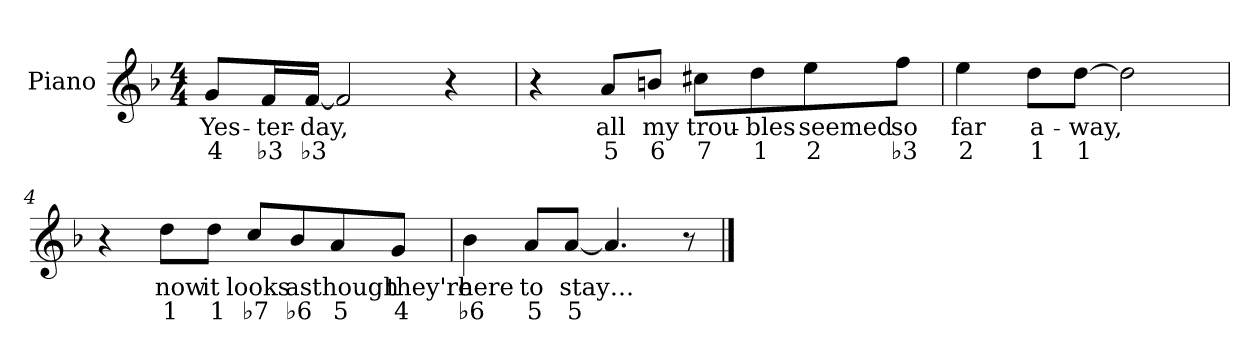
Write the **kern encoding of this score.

**kern	**text	**text
*part1	*part1	*part1
*staff1	*staff1	*staff1
*I"Piano	*	*
*I'Pno.	*	*
*clefG2	*	*
*k[b-]	*	*
*M4/4	*	*
*MM98	*	*
=1	=1	=1
!	!LO:LY:b	!LO:LY:b
8g/L	Yes-	4
!	!LO:LY:b	!LO:LY:b
16f/L	-ter-	♭3
!	!LO:LY:b	!LO:LY:b
[16f/JJ	-day,	♭3
2f/]	.	.
4r	.	.
=2	=2	=2
4r	.	.
!	!LO:LY:b	!LO:LY:b
8a/L	all	5
!	!LO:LY:b	!LO:LY:b
8bn/J	my	6
!	!LO:LY:b	!LO:LY:b
8cc#X\L	trou-	7
!	!LO:LY:b	!LO:LY:b
8dd\	-bles	1
!	!LO:LY:b	!LO:LY:b
8ee\	seemed	2
!	!LO:LY:b	!LO:LY:b
8ff\J	so	♭3
=3	=3	=3
!	!LO:LY:b	!LO:LY:b
4ee\	far	2
!	!LO:LY:b	!LO:LY:b
8dd\L	a-	1
!	!LO:LY:b	!LO:LY:b
[8dd\J	-way,	1
2dd\]	.	.
=4	=4	=4
4r	.	.
!	!LO:LY:b	!LO:LY:b
8dd\L	now	1
!	!LO:LY:b	!LO:LY:b
8dd\J	it	1
!	!LO:LY:b	!LO:LY:b
8cc/L	looks	♭7
!	!LO:LY:b	!LO:LY:b
8b-/	as	♭6
!	!LO:LY:b	!LO:LY:b
8a/	though	5
!	!LO:LY:b	!LO:LY:b
8g/J	they're	4
!!LO:LB:g=z
=5	=5	=5
!	!LO:LY:b	!LO:LY:b
4b-\	here	♭6
!	!LO:LY:b	!LO:LY:b
8a/L	to	5
!	!LO:LY:b	!LO:LY:b
[8a/J	stay…	5
4.a/]	.	.
8r	.	.
==	==	==
*-	*-	*-
